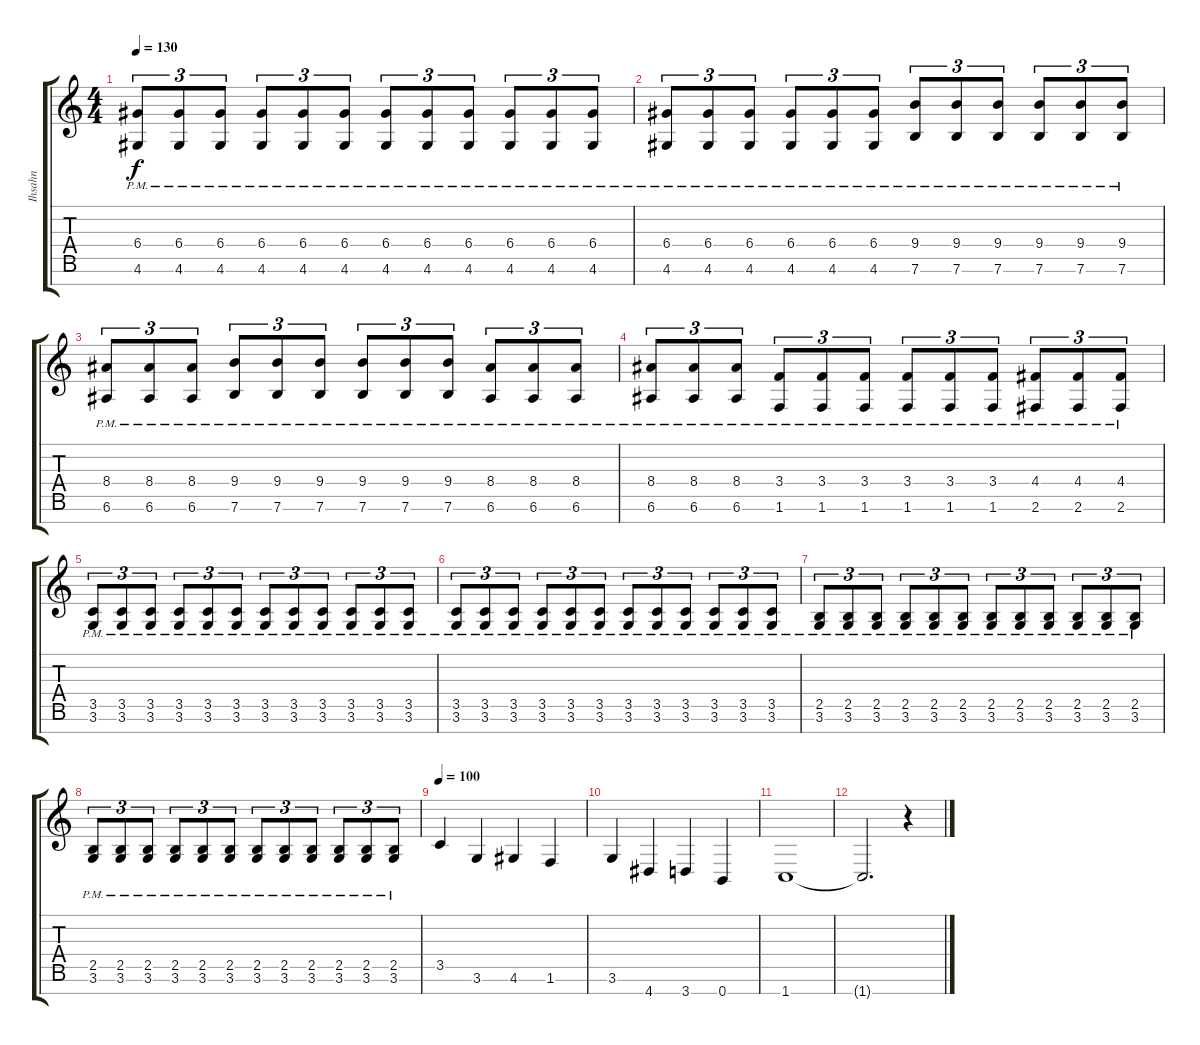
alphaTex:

\track ("Ihsahn" "Ihsahn") {instrument distortionguitar}
\staff {score tabs}
\tuning (E4 B3 G3 D3 A2 E2 B1) {hide}
\ts (4 4)
\tempo 130
\clef g2
\ks c
(6.4{pm} 4.6{pm}).8{tu (3 2) dy f} (6.4{pm} 4.6{pm}).8{tu (3 2)} (6.4{pm} 4.6{pm}).8{tu (3 2)} (6.4{pm} 4.6{pm}).8{tu (3 2)} (6.4{pm} 4.6{pm}).8{tu (3 2)} (6.4{pm} 4.6{pm}).8{tu (3 2)} (6.4{pm} 4.6{pm}).8{tu (3 2)} (6.4{pm} 4.6{pm}).8{tu (3 2)} (6.4{pm} 4.6{pm}).8{tu (3 2)} (6.4{pm} 4.6{pm}).8{tu (3 2)} (6.4{pm} 4.6{pm}).8{tu (3 2)} (6.4{pm} 4.6{pm}).8{tu (3 2)} |
(6.4{pm} 4.6{pm}).8{tu (3 2)} (6.4{pm} 4.6{pm}).8{tu (3 2)} (6.4{pm} 4.6{pm}).8{tu (3 2)} (6.4{pm} 4.6{pm}).8{tu (3 2)} (6.4{pm} 4.6{pm}).8{tu (3 2)} (6.4{pm} 4.6{pm}).8{tu (3 2)} (9.4{pm} 7.6{pm}).8{tu (3 2)} (9.4{pm} 7.6{pm}).8{tu (3 2)} (9.4{pm} 7.6{pm}).8{tu (3 2)} (9.4{pm} 7.6{pm}).8{tu (3 2)} (9.4{pm} 7.6{pm}).8{tu (3 2)} (9.4{pm} 7.6{pm}).8{tu (3 2)} |
(8.4{pm} 6.6{pm}).8{tu (3 2)} (8.4{pm} 6.6{pm}).8{tu (3 2)} (8.4{pm} 6.6{pm}).8{tu (3 2)} (9.4{pm} 7.6{pm}).8{tu (3 2)} (9.4{pm} 7.6{pm}).8{tu (3 2)} (9.4{pm} 7.6{pm}).8{tu (3 2)} (9.4{pm} 7.6{pm}).8{tu (3 2)} (9.4{pm} 7.6{pm}).8{tu (3 2)} (9.4{pm} 7.6{pm}).8{tu (3 2)} (8.4{pm} 6.6{pm}).8{tu (3 2)} (8.4{pm} 6.6{pm}).8{tu (3 2)} (8.4{pm} 6.6{pm}).8{tu (3 2)} |
(8.4{pm} 6.6{pm}).8{tu (3 2)} (8.4{pm} 6.6{pm}).8{tu (3 2)} (8.4{pm} 6.6{pm}).8{tu (3 2)} (3.4{pm} 1.6{pm}).8{tu (3 2)} (3.4{pm} 1.6{pm}).8{tu (3 2)} (3.4{pm} 1.6{pm}).8{tu (3 2)} (3.4{pm} 1.6{pm}).8{tu (3 2)} (3.4{pm} 1.6{pm}).8{tu (3 2)} (3.4{pm} 1.6{pm}).8{tu (3 2)} (4.4{pm} 2.6{pm}).8{tu (3 2)} (4.4{pm} 2.6{pm}).8{tu (3 2)} (4.4{pm} 2.6{pm}).8{tu (3 2)} |
(3.5{pm} 3.6{pm}).8{tu (3 2)} (3.5{pm} 3.6{pm}).8{tu (3 2)} (3.5{pm} 3.6{pm}).8{tu (3 2)} (3.5{pm} 3.6{pm}).8{tu (3 2)} (3.5{pm} 3.6{pm}).8{tu (3 2)} (3.5{pm} 3.6{pm}).8{tu (3 2)} (3.5{pm} 3.6{pm}).8{tu (3 2)} (3.5{pm} 3.6{pm}).8{tu (3 2)} (3.5{pm} 3.6{pm}).8{tu (3 2)} (3.5{pm} 3.6{pm}).8{tu (3 2)} (3.5{pm} 3.6{pm}).8{tu (3 2)} (3.5{pm} 3.6{pm}).8{tu (3 2)} |
(3.5{pm} 3.6{pm}).8{tu (3 2)} (3.5{pm} 3.6{pm}).8{tu (3 2)} (3.5{pm} 3.6{pm}).8{tu (3 2)} (3.5{pm} 3.6{pm}).8{tu (3 2)} (3.5{pm} 3.6{pm}).8{tu (3 2)} (3.5{pm} 3.6{pm}).8{tu (3 2)} (3.5{pm} 3.6{pm}).8{tu (3 2)} (3.5{pm} 3.6{pm}).8{tu (3 2)} (3.5{pm} 3.6{pm}).8{tu (3 2)} (3.5{pm} 3.6{pm}).8{tu (3 2)} (3.5{pm} 3.6{pm}).8{tu (3 2)} (3.5{pm} 3.6{pm}).8{tu (3 2)} |
(2.5{pm} 3.6{pm}).8{tu (3 2)} (2.5{pm} 3.6{pm}).8{tu (3 2)} (2.5{pm} 3.6{pm}).8{tu (3 2)} (2.5{pm} 3.6{pm}).8{tu (3 2)} (2.5{pm} 3.6{pm}).8{tu (3 2)} (2.5{pm} 3.6{pm}).8{tu (3 2)} (2.5{pm} 3.6{pm}).8{tu (3 2)} (2.5{pm} 3.6{pm}).8{tu (3 2)} (2.5{pm} 3.6{pm}).8{tu (3 2)} (2.5{pm} 3.6{pm}).8{tu (3 2)} (2.5{pm} 3.6{pm}).8{tu (3 2)} (2.5{pm} 3.6{pm}).8{tu (3 2)} |
(2.5{pm} 3.6{pm}).8{tu (3 2)} (2.5{pm} 3.6{pm}).8{tu (3 2)} (2.5{pm} 3.6{pm}).8{tu (3 2)} (2.5{pm} 3.6{pm}).8{tu (3 2)} (2.5{pm} 3.6{pm}).8{tu (3 2)} (2.5{pm} 3.6{pm}).8{tu (3 2)} (2.5{pm} 3.6{pm}).8{tu (3 2)} (2.5{pm} 3.6{pm}).8{tu (3 2)} (2.5{pm} 3.6{pm}).8{tu (3 2)} (2.5{pm} 3.6{pm}).8{tu (3 2)} (2.5{pm} 3.6{pm}).8{tu (3 2)} (2.5{pm} 3.6{pm}).8{tu (3 2)} |
\tempo 100
3.5.4 3.6.4 4.6.4 1.6.4 |
3.6.4 4.7.4 3.7.4 0.7.4 |
1.7.1 |
1.7{t}.2{d} r.4
